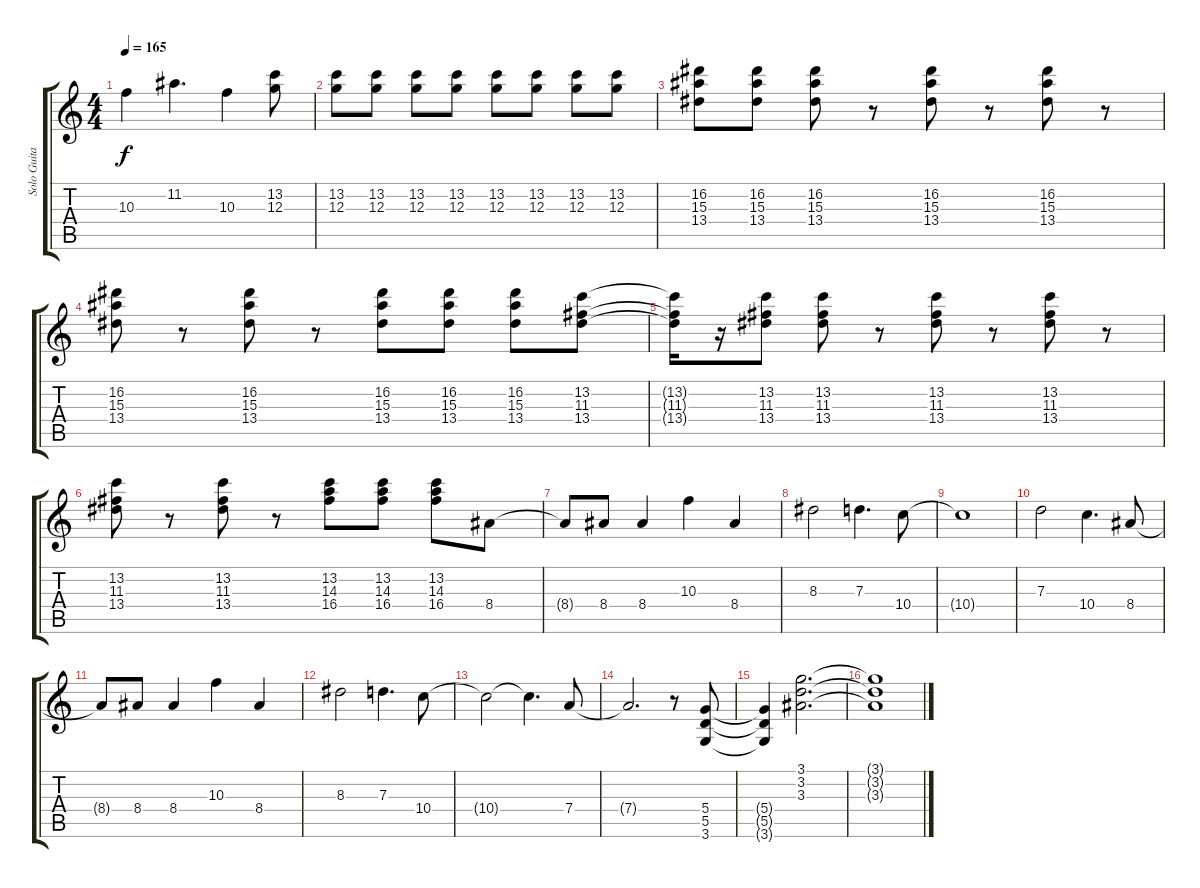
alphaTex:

\track ("Solo Guitar" "Solo Guita") {instrument distortionguitar}
\staff {score tabs}
\tuning (E4 B3 G3 D3 A2 E2) {hide}
\ts (4 4)
\tempo 165
\clef g2
\ks c
10.3.4{dy f} 11.2.4{d} 10.3.4 (13.2 12.3).8 |
(13.2 12.3).8 (13.2 12.3).8 (13.2 12.3).8 (13.2 12.3).8 (13.2 12.3).8 (13.2 12.3).8 (13.2 12.3).8 (13.2 12.3).8 |
(16.2 15.3 13.4).8 (16.2 15.3 13.4).8 (16.2 15.3 13.4).8 r.8 (16.2 15.3 13.4).8 r.8 (16.2 15.3 13.4).8 r.8 |
(16.2 15.3 13.4).8 r.8 (16.2 15.3 13.4).8 r.8 (16.2 15.3 13.4).8 (16.2 15.3 13.4).8 (16.2 15.3 13.4).8 (13.2 11.3 13.4).8 |
(13.2{t} 11.3{t} 13.4{t}).16 r.16 (13.2 11.3 13.4).8 (13.2 11.3 13.4).8 r.8 (13.2 11.3 13.4).8 r.8 (13.2 11.3 13.4).8 r.8 |
(13.2 11.3 13.4).8 r.8 (13.2 11.3 13.4).8 r.8 (13.2 14.3 16.4).8 (13.2 14.3 16.4).8 (13.2 14.3 16.4).8 8.4.8 |
8.4{t}.8 8.4.8 8.4.4 10.3.4 8.4.4 |
8.3.2 7.3.4{d} 10.4.8 |
10.4{t}.1 |
7.3.2 10.4.4{d} 8.4.8 |
8.4{t}.8 8.4.8 8.4.4 10.3.4 8.4.4 |
8.3.2 7.3.4{d} 10.4.8 |
10.4{t}.2 10.4{t}.4{d} 7.4.8 |
7.4{t}.2{d} r.8 (5.4 5.5 3.6).8 |
(5.4{t} 5.5{t} 3.6{t}).4 (3.1 3.2 3.3).2{d} |
(3.1{t} 3.2{t} 3.3{t}).1
